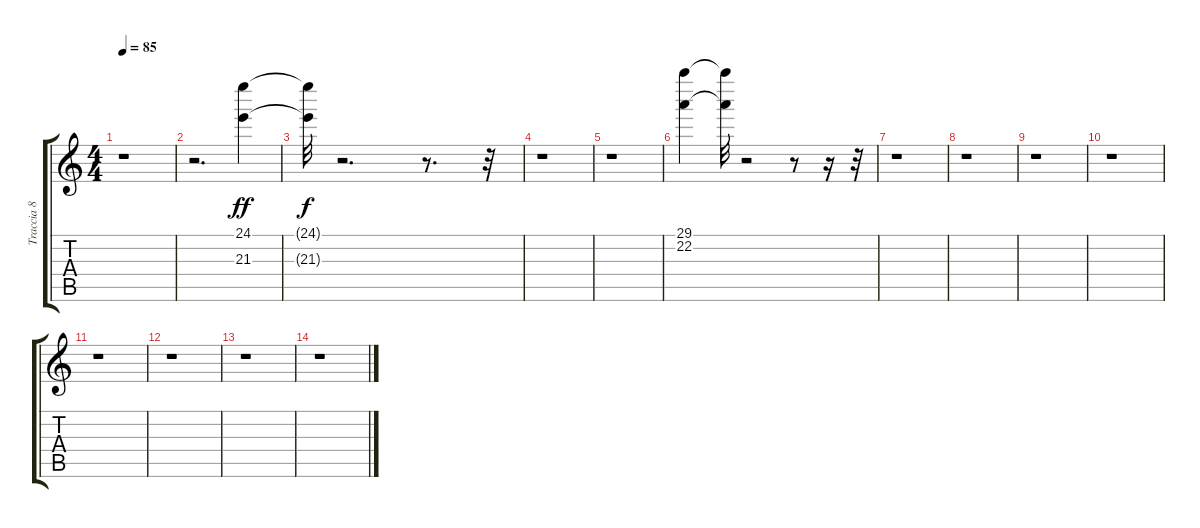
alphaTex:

\track ("Traccia 8" "Traccia 8") {instrument overdrivenguitar}
\staff {score tabs}
\tuning (E4 B3 G3 D3 A2 E2) {hide}
\ts (4 4)
\tempo 85
\clef g2
\ks c
r.1{dy ff} |
r.2{d} (24.1 21.3).4 |
(24.1{t} 21.3{t}).32{dy f} r.2{d} r.8{d} r.32 |
r.1 |
r.1 |
(29.1 22.2).4 (29.1{t} 22.2{t}).32 r.2 r.8 r.16 r.32 |
r.1 |
r.1 |
r.1 |
r.1 |
r.1 |
r.1 |
r.1 |
r.1
